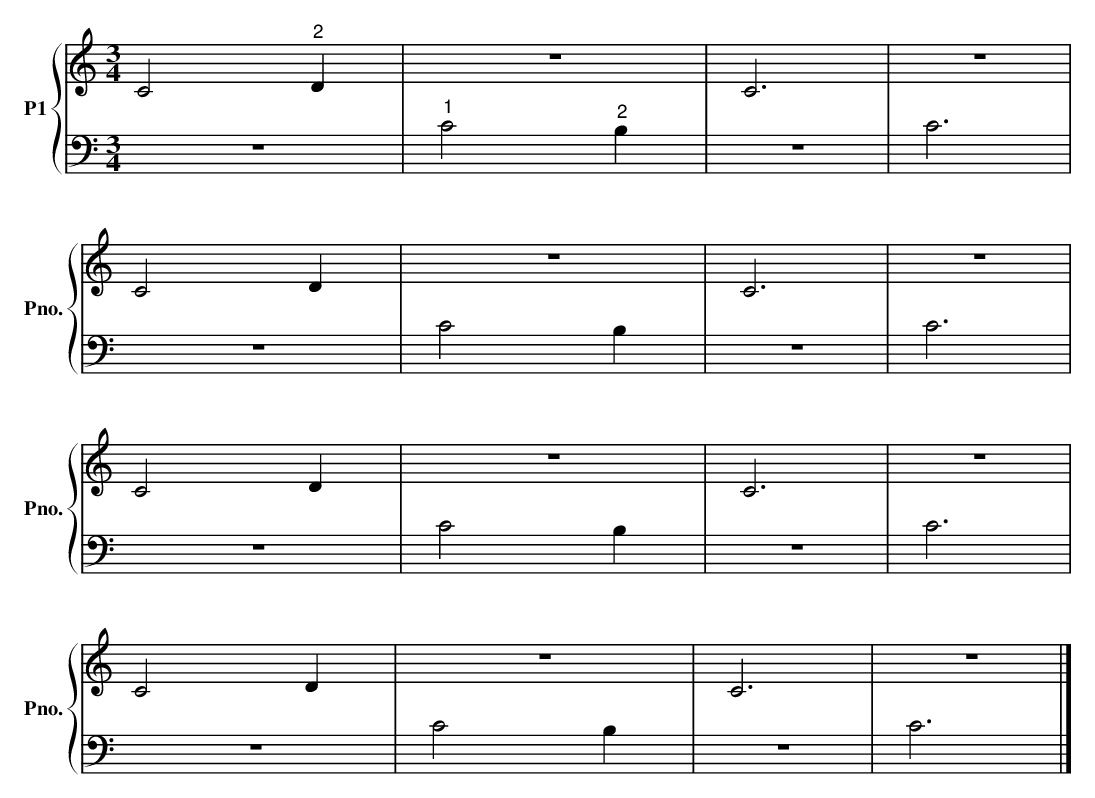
X:1
T:小矮人舞曲
%%score { 1 | 2 }
L:1/4
M:3/4
K:C
V:1 treble nm="P1" snm="Pno."
V:2 bass
V:1
 C2"^2" D | z3 | C3 | z3 |$ C2 D | z3 | C3 | z3 |$ C2 D | z3 | C3 | z3 |$ C2 D | z3 | C3 | z3 |] %16
V:2
 z3 |"^1" C2"^2" B, | z3 | C3 |$ z3 | C2 B, | z3 | C3 |$ z3 | C2 B, | z3 | C3 |$ z3 | C2 B, | z3 | %15
 C3 |] %16
